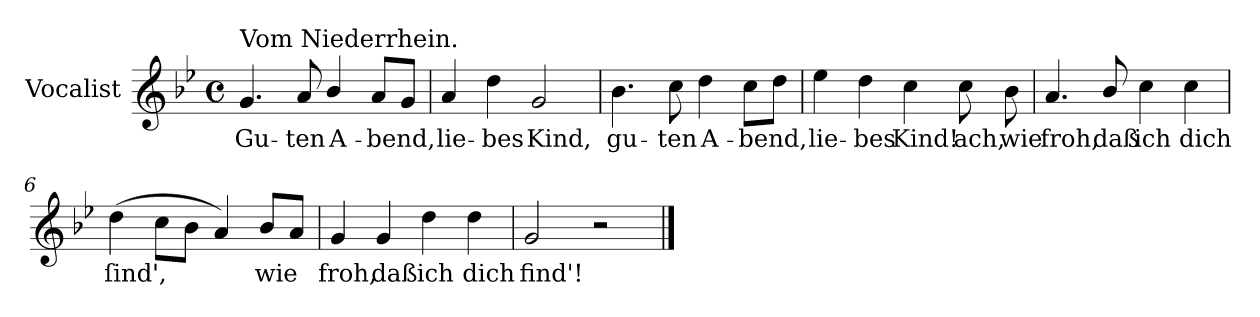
**kern	**text
*part1	*part1
*staff1	*staff1
*I"Vocalist	*
*k[b-e-]	*
*g:	*
*M4/4	*
*met(c)	*
=1	=1
!LO:TX:a:t=Vom Niederrhein.	!
4.g	Gu-
8a	-ten
4b-/	A-
8aL	-bend,
8gJ	.
=2	=2
4a	lie-
4dd	-bes
2g	Kind,
=3	=3
4.b-	gu-
8cc	-ten
4dd	A-
8ccL	-bend,
8ddJ	.
=4	=4
4ee-	lie-
4dd	-bes
4cc	Kind!
8cc	ach,
8b-	wie
=5	=5
4.a	froh,
8b-/	daß
4cc	ich
4cc	dich
=6	=6
(4dd	ſind',
8ccL	.
8b-J	.
4a)	.
8b-L	wie
8aJ	.
=7	=7
4g	froh,
4g	daß
4dd	ich
4dd	dich
=8	=8
2g	find'!
2r	.
==	==
*-	*-
